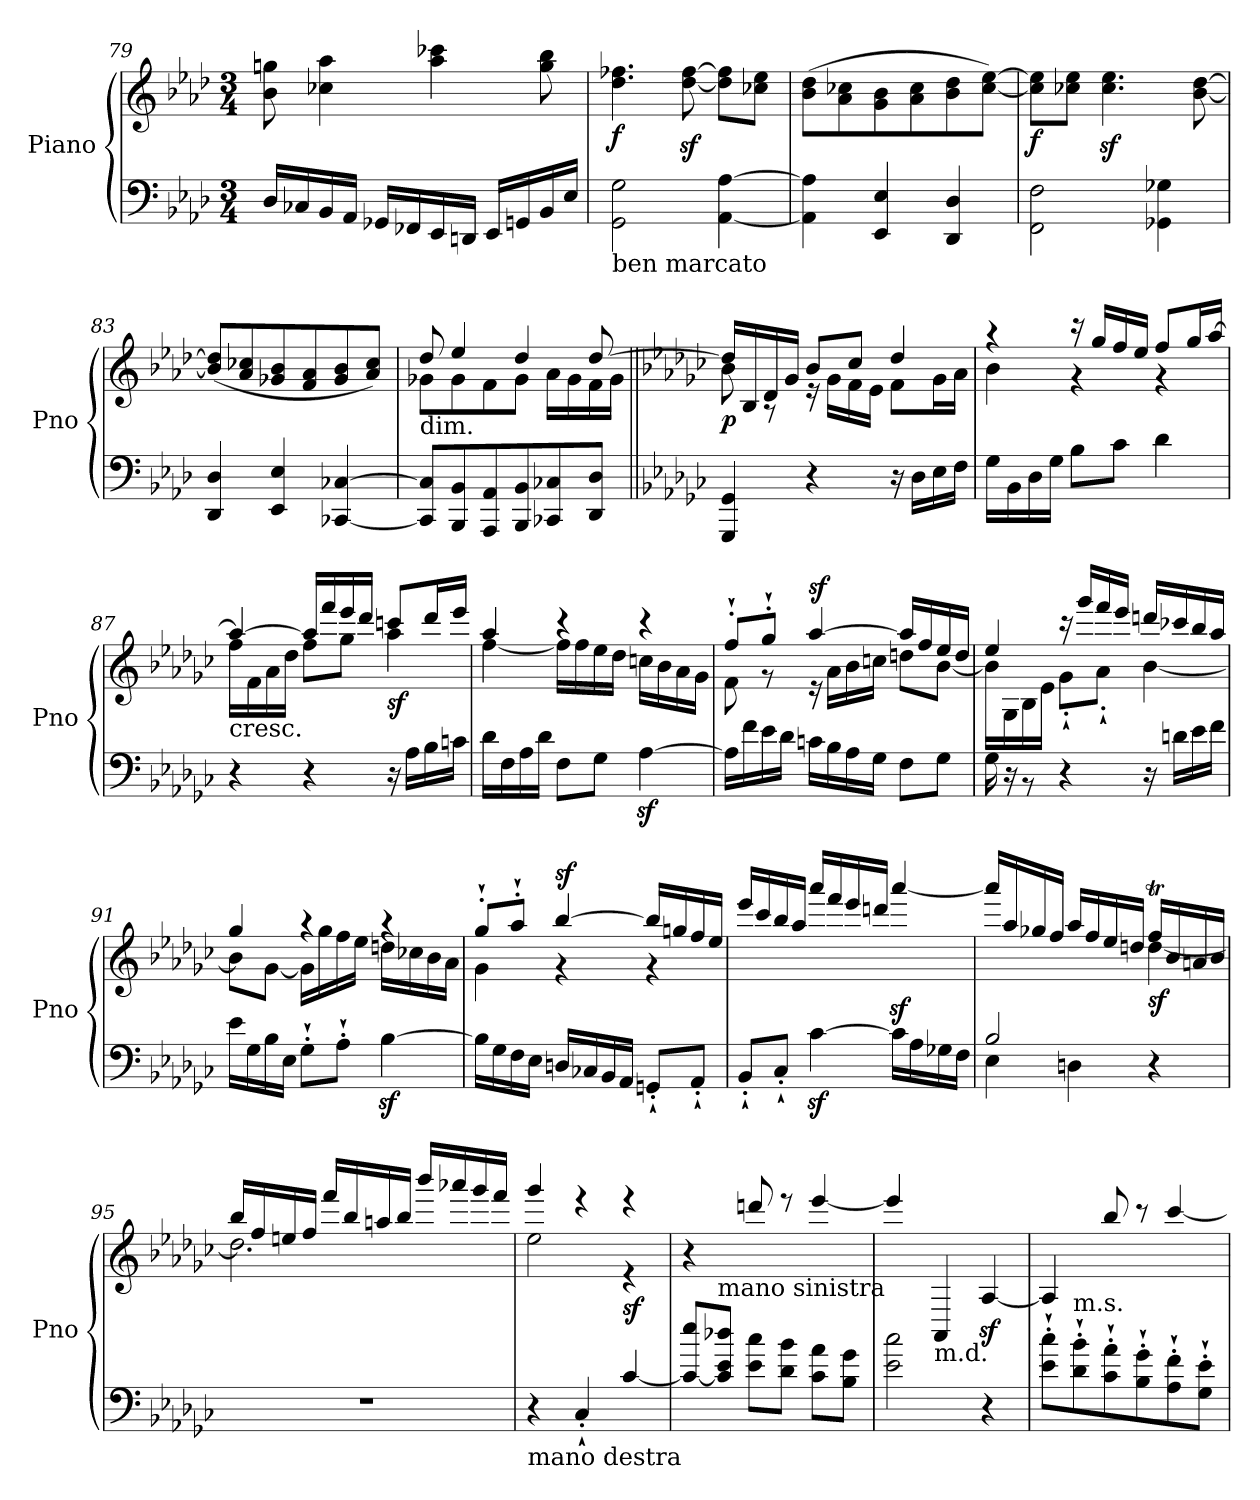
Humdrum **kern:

**kern	**kern	**dynam
*part1	*part1	*part1
*staff2	*staff1	*staff1/2
*I"Piano	*	*
*I'Pno	*	*
*clefF4	*clefG2	*
*k[b-e-a-d-]	*k[b-e-a-d-]	*
*A-:	*A-:	*
*M3/4	*M3/4	*
=79	=79	=79
16D-/LL	8b-\ 8ggn\	.
16C-X/	.	.
16BB-/	4cc-X\ 4aa-\	.
16AA-/JJ	.	.
16GG-X/LL	.	.
16FF-X/	.	.
16EE-/	4aa-\ 4ccc-X\	.
16DDn/JJ	.	.
16EE-/LL	.	.
16GGn/	.	.
16BB-/	8gg\ 8bb-\	.
16E-/JJ	.	.
=80	=80	=80
!LO:TX:b:t=ben marcato	!	!
!	!	!LO:DY:b
2GG\ 2G\	4.dd-\ 4.ff-X\	f
.	[8dd-\z> [8ff-\z>	.
[4AA-\ [4A-\	8dd-\] 8ff-\]L	.
.	8cc-X\ 8ee-\J	.
=81	=81	=81
4AA-\] 4A-\]	(>8b-\ 8dd-\L	.
.	8a-\ 8cc-X\	.
4EE-/ 4E-/	8g\ 8b-\	.
.	8a-\ 8cc-\	.
4DD-/ 4D-/	8b-\ 8dd-\	.
.	[8cc-\ [8ee-\J)	.
!!LO:LB:g=z
=82	=82	=82
!	!	!LO:DY:b
2FF\ 2F\	8cc-\] 8ee-\]L	f
.	8cc-X\ 8ee-\J	.
.	4.cc-\z> 4.ee-\z>	.
4GG-X\ 4G-X\	.	.
.	[8b-\ [8dd-\	.
=83	=83	=83
4DD-/ 4D-/	(<8b-/] 8dd-/]L	.
.	8a-/ 8cc-X/	.
4EE-/ 4E-/	8g-X/ 8b-/	.
.	8f/ 8a-/	.
[4CC-X/ [4C-X/	8g-/ 8b-/	.
.	8a-/ 8cc-/J)	.
=84	=84	=84
*	*^	*
!	!LO:TX:b:t=dim.	!	!
8CC-/] 8C-/]L	8dd-/	8g-X\L	.
8BBB-/ 8BB-/	4ee-/	8g-\	.
8AAA-/ 8AA-/	.	8f\	.
8BBB-/ 8BB-/	4dd-/	8g-\J	.
8CC-X/ 8C-X/	.	16a-\LL	.
.	.	16g-\	.
8DD-/ 8D-/J	[8dd-/	16f\	.
.	.	16g-\JJ	.
=85||	=85||	=85||	=85||
*k[b-e-a-d-g-c-]	*k[b-e-a-d-g-c-]	*	*
*G-:	*G-:	*	*
!	!	!	!LO:DY:b
4GGG-/ 4GG-/	16dd-/LL]	8b-\	p
.	16B-/	.	.
.	16d-/	8rA	.
.	16g-/JJ	.	.
4r	8b-/L	16re	.
.	.	16g-\LL	.
.	8cc-/J	16f\	.
.	.	16e-\JJ	.
16r	4dd-/	8f\L	.
16D-\LL	.	.	.
16E-\	.	16g-\L	.
16F\JJ	.	16a-\JJ	.
!!LO:LB:g=z	!!
=86	=86	=86	=86
16G-\LL	4raa	4b-\	.
16BB-\	.	.	.
16D-\	.	.	.
16G-\JJ	.	.	.
8B-\L	16rccc	4rg	.
.	16gg-/LL	.	.
8c-\J	16ff/	.	.
.	16ee-/JJ	.	.
4d-\	8ff/L	4rg	.
.	16gg-/L	.	.
.	[16aa-/JJ	.	.
=87	=87	=87	=87
!	!LO:TX:b:t=cresc.	!	!
4r	4aa-/_	16ff\LL	.
.	.	16f\	.
.	.	16a-\	.
.	.	16dd-\JJ	.
4r	16aa-/LL]	8ff\L	.
.	16fff/	.	.
.	16eee-/	8gg-\J	.
.	16ddd-/JJ	.	.
!	!	!	!LO:DY:b
16r	8cccn/L	4aa-\	sf
16A-\LL	.	.	.
16B-\	16ddd-/L	.	.
16cn\JJ	16eee-/JJ	.	.
=88	=88	=88	=88
16d-\LL	4aa-/	[4ff\	.
16F\	.	.	.
16A-\	.	.	.
16d-\JJ	.	.	.
8F\L	4rccc	16ff\LL]	.
.	.	16ff\	.
8G-\J	.	16ee-\	.
.	.	16dd-\JJ	.
[4A-z<\	4rccc	16ccn\LL	.
.	.	16b-\	.
.	.	16a-\	.
.	.	16g-\JJ	.
!!LO:LB:g=z	!!
=89	=89	=89	=89
16A-\LL]	8ff'`/L	8f\	.
16f\	.	.	.
16e-\	8gg-'`/J	8rg	.
16d-\JJ	.	.	.
!	!	!	!LO:DY:a
16cn\LL	[4aa-/	16r	sf
16B-\	.	16a-\LL	.
16A-\	.	16b-\	.
16G-\JJ	.	16ccn\JJ	.
8F\L	16aa-/LL]	8ddn\L	.
.	16ff/	.	.
8G-\J	16ee-/	[8b-\J	.
.	16dd/JJ	.	.
=90	=90	=90	=90
16G-\	4ee-/	16b-\LL]	.
16r	.	16G-\	.
8rBB	.	16B-\	.
.	.	16e-\JJ	.
4r	16rccc	8g-'`\L	.
.	16ggg-/LL	.	.
.	16fff/	8a-'`\J	.
.	16eee-/JJ	.	.
16r	16dddn/LL	[4b-\	.
16dn\LL	16ccc-X/	.	.
16e-\	16bb-/	.	.
16f\JJ	16aa-/JJ	.	.
=91	=91	=91	=91
16e-\LL	4gg-/	8b-\L]	.
16G-\	.	.	.
16B-\	.	[8g-\J	.
16E-\JJ	.	.	.
8G-'`\L	4raa	16g-\LL]	.
.	.	16gg-\	.
8A-'`\J	.	16ff\	.
.	.	16ee-\JJ	.
[4B-z<\	4raa	16ddn\LL	.
.	.	16cc-X\	.
.	.	16b-\	.
.	.	16a-\JJ	.
!!LO:PB:g=z	!!
=92	=92	=92	=92
16B-\LL]	8gg-'`/L	4g-\	.
16G-\	.	.	.
16F\	8aa-'`/J	.	.
16E-\JJ	.	.	.
!	!	!	!LO:DY:a
16Dn/LL	[4bb-/	4rg	sf
16C-X/	.	.	.
16BB-/	.	.	.
16AA-/JJ	.	.	.
8GGn'`/L	16bb-/LL]	4rg	.
.	16ggn/	.	.
8AA-'`/J	16ff/	.	.
.	16ee-/JJ	.	.
*	*v	*v	*
=93	=93	=93
8BB-'`/L	16eee-/LL	.
.	16ccc-/	.
8C-'`/J	16bb-/	.
.	16aa-/JJ	.
[4c-z<\	16aaa-/LL	.
.	16fff/	.
.	16eee-/	.
.	16dddn/JJ	.
16c-\LL]	[4aaa-z</	.
16A-\	.	.
16G-X\	.	.
16F\JJ	.	.
=94	=94	=94
*^	*^	*
4E-\	2B-/	16aaa-/LL]	2ryy	.
.	.	16aa-/	.	.
.	.	16gg-X/	.	.
.	.	16ff/JJ	.	.
4Dn\	.	16aa-/LL	.	.
.	.	16ff/	.	.
.	.	16ee-/	.	.
.	.	16ddn/JJ	.	.
!	!	!	!	!LO:DY:b
4r	4ryy	16fft/LL	[4dd\	sf
.	.	16b-/	.	.
.	.	16an/	.	.
.	.	16b-/JJ	.	.
*v	*v	*	*	*
!!LO:LB:g=z	!!
=95	=95	=95	=95
2.r	16bb-/LL	2.dd\]	.
.	16ff/	.	.
.	16een/	.	.
.	16ff/JJ	.	.
.	16fff/LL	.	.
.	16bb-/	.	.
.	16aan/	.	.
.	16bb-/JJ	.	.
.	16bbb-/LL	.	.
.	16aaa-X/	.	.
.	16ggg-TTT/	.	.
.	16fff/JJ	.	.
=96	=96	=96	=96
!LO:TX:b:t=mano destra	!	!	!
4r	4ggg-/	2ee-\	.
4C-'`/	4reee	.	.
!	!	!	!LO:DY:b
[4c-/	4reee	4r	sf
*	*v	*v	*
=97	=97	=97
8c-/_ 8ee-/L	4r	.
!LO:TX:a:t=mano sinistra	!	!
8c-/] 8e-/ 8dd-X/J	.	.
8e-\ 8cc-\L	8dddn/	.
8d-\ 8b-\J	8reee	.
8c-\ 8a-\L	[4eee-/	.
8B-\ 8g-\J	.	.
=98	=98	=98
2e-\ 2cc-\	4eee-/]	.
!	!LO:TX:b:t=m.d.	!
.	4AA-/	.
4r	[4A-z</	.
=99	=99	=99
8e-\'` 8cc-\'`L	4A-/]	.
!LO:TX:a:t=m.s.	!	!
8d-\'` 8b-\'`	.	.
8c-\'` 8a-\'`	8bb-/	.
8B-\'` 8g-\'`	8rccc	.
8A-\'` 8f\'`	[4ccc-/	.
8G-\'` 8e-\'`J	.	.
=	=	=
*-	*-	*-
